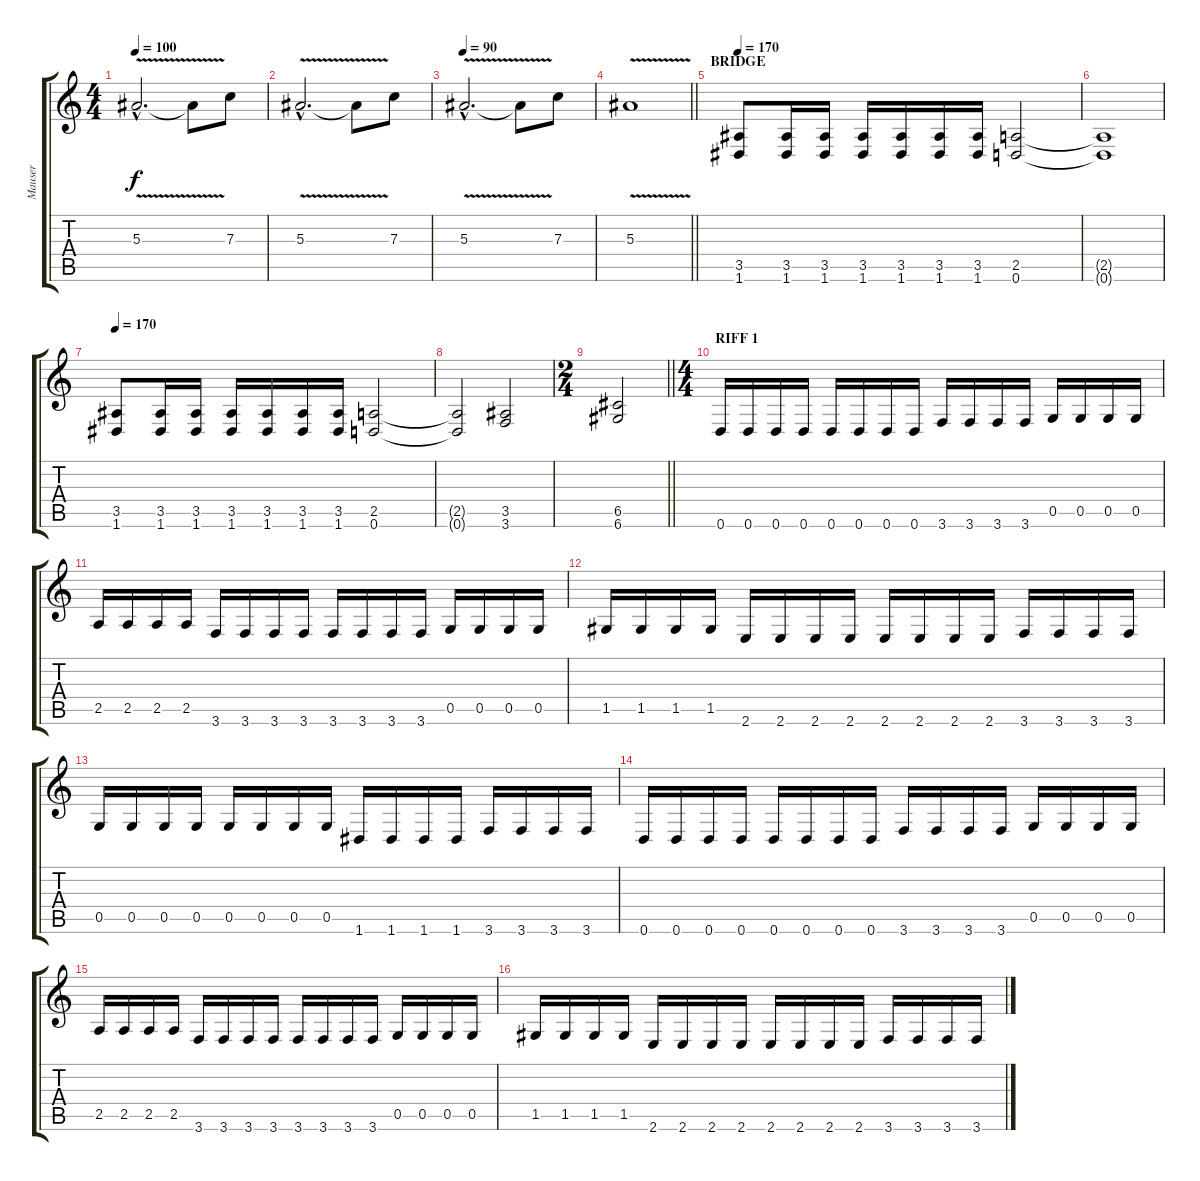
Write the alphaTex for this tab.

\track ("Mauser" "Mauser") {instrument electricguitarjazz}
\staff {score tabs}
\tuning (D4 A3 F3 C3 G2 D2) {hide}
\ts (4 4)
\tempo 100
\clef g2
\ks c
5.3{v hac}.2{d dy f} 5.3{t}.8 7.3.8 |
5.3{v hac}.2{d} 5.3{t}.8 7.3.8 |
\tempo 90
5.3{v hac}.2{d} 5.3{t}.8 7.3.8 |
\barLineRight lightlight
5.3{v}.1 |
\section ("" "BRIDGE")
\tempo 170
(3.5 1.6).8{instrument distortionguitar} (3.5 1.6).16 (3.5 1.6).16 (3.5 1.6).16 (3.5 1.6).16 (3.5 1.6).16 (3.5 1.6).16 (2.5 0.6).2 |
(2.5{t} 0.6{t}).1 |
\tempo 170
(3.5 1.6).8 (3.5 1.6).16 (3.5 1.6).16 (3.5 1.6).16 (3.5 1.6).16 (3.5 1.6).16 (3.5 1.6).16 (2.5 0.6).2 |
(2.5{t} 0.6{t}).2 (3.5 3.6).2 |
\ts (2 4)
\barLineRight lightlight
(6.5 6.6).2 |
\ts (4 4)
\section ("" "RIFF 1")
0.6.16 0.6.16 0.6.16 0.6.16 0.6.16 0.6.16 0.6.16 0.6.16 3.6.16 3.6.16 3.6.16 3.6.16 0.5.16 0.5.16 0.5.16 0.5.16 |
2.5.16 2.5.16 2.5.16 2.5.16 3.6.16 3.6.16 3.6.16 3.6.16 3.6.16 3.6.16 3.6.16 3.6.16 0.5.16 0.5.16 0.5.16 0.5.16 |
1.5.16 1.5.16 1.5.16 1.5.16 2.6.16 2.6.16 2.6.16 2.6.16 2.6.16 2.6.16 2.6.16 2.6.16 3.6.16 3.6.16 3.6.16 3.6.16 |
0.5.16 0.5.16 0.5.16 0.5.16 0.5.16 0.5.16 0.5.16 0.5.16 1.6.16 1.6.16 1.6.16 1.6.16 3.6.16 3.6.16 3.6.16 3.6.16 |
0.6.16 0.6.16 0.6.16 0.6.16 0.6.16 0.6.16 0.6.16 0.6.16 3.6.16 3.6.16 3.6.16 3.6.16 0.5.16 0.5.16 0.5.16 0.5.16 |
2.5.16 2.5.16 2.5.16 2.5.16 3.6.16 3.6.16 3.6.16 3.6.16 3.6.16 3.6.16 3.6.16 3.6.16 0.5.16 0.5.16 0.5.16 0.5.16 |
1.5.16 1.5.16 1.5.16 1.5.16 2.6.16 2.6.16 2.6.16 2.6.16 2.6.16 2.6.16 2.6.16 2.6.16 3.6.16 3.6.16 3.6.16 3.6.16
